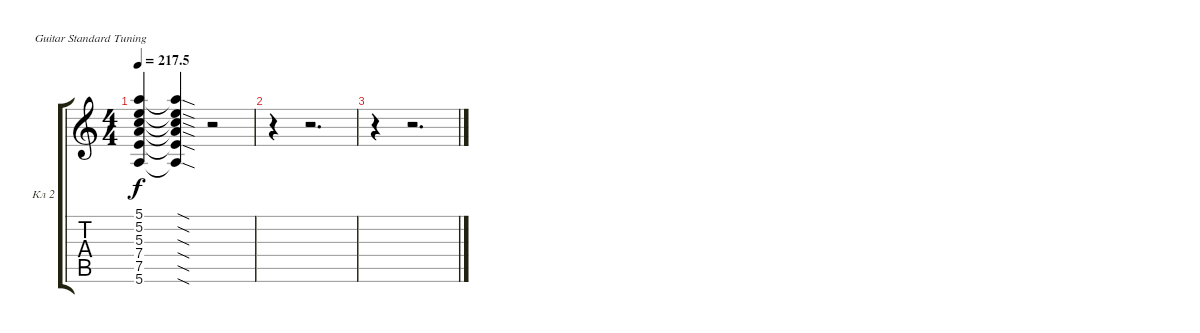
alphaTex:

\bracketExtendMode groupsimilarinstruments
\firstSystemTrackNameOrientation horizontal
\otherSystemsTrackNameOrientation horizontal
\track ("Клавиши II" "Кл 2") {instrument tuba}
\staff {score tabs}
\tuning (E4 B3 G3 D3 A2 E2)
\displaytranspose 12
\ts (4 4)
\tempo
217.5
\accidentals auto
\clef g2
\ottava regular
\simile none
\ks c
(5.1 5.2 5.3 7.4 7.5 5.6).4{dy f} (5.1{sod t} 5.2{sod t} 5.3{sod t} 7.4{sod t} 7.5{sod t} 5.6{sod t}).4 r.2 |
r.4 r.2{d} |
r.4 r.2{d}
